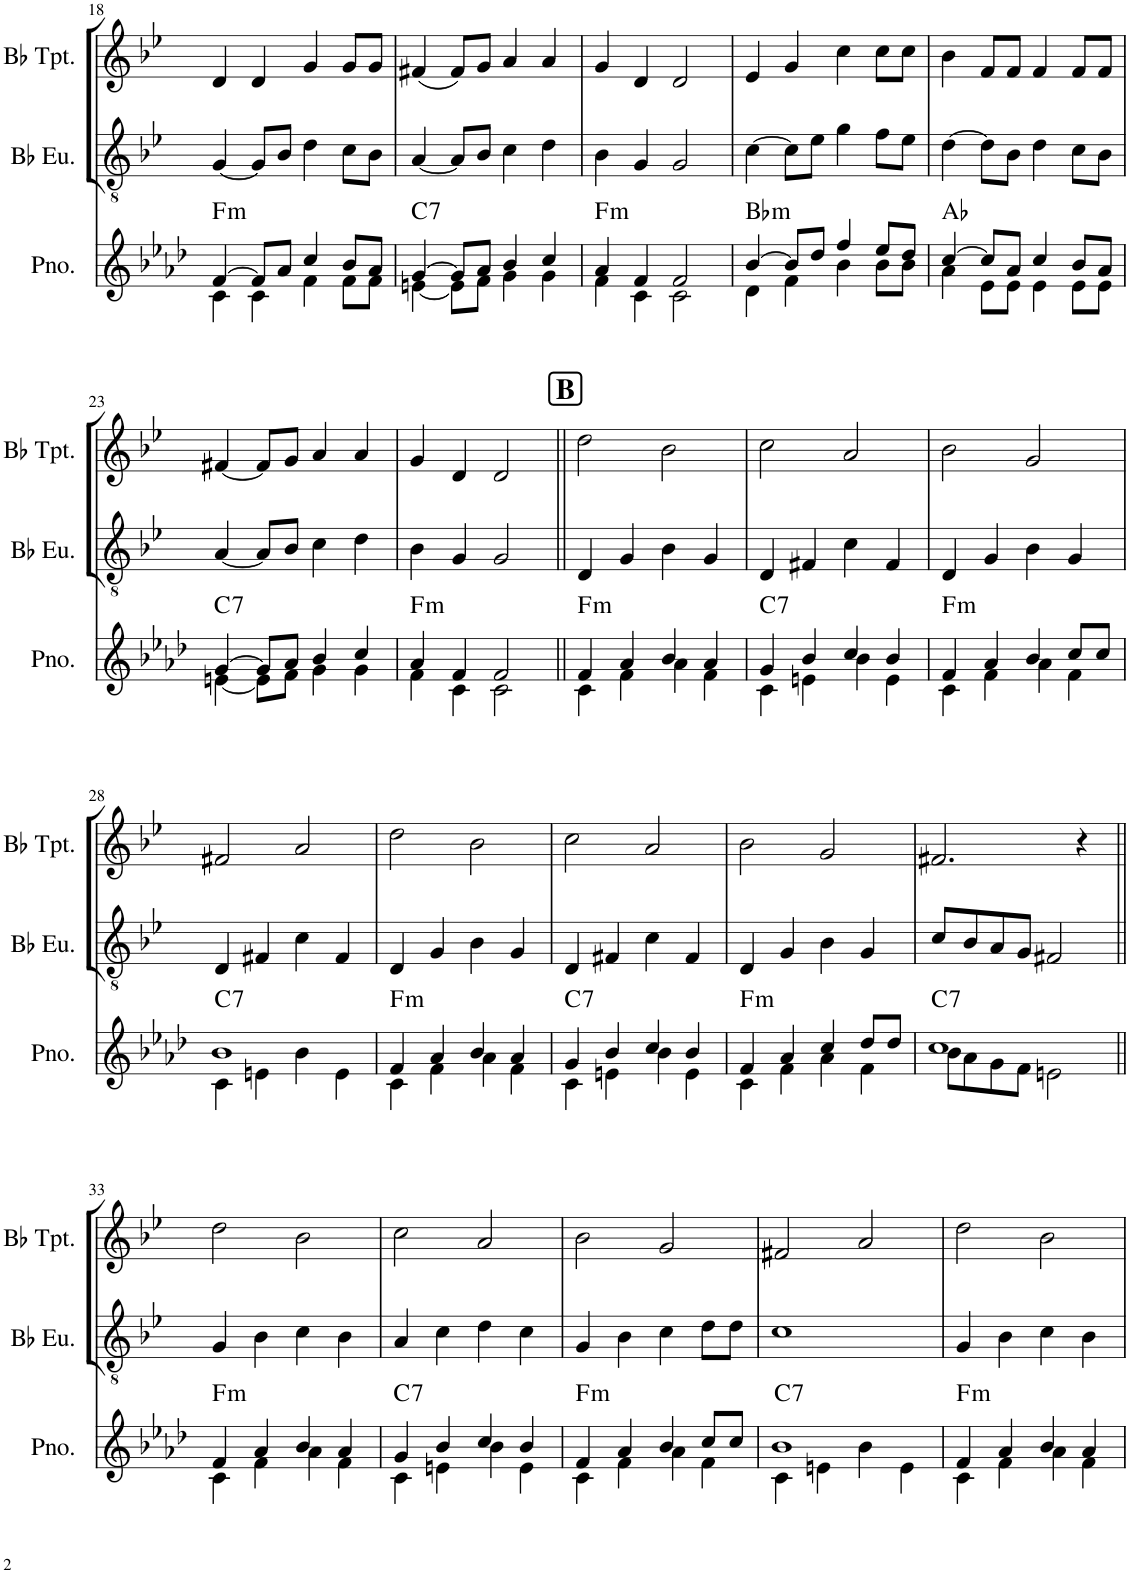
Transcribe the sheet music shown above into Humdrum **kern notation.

**kern	**harte	**kern	**kern
*part3	*part3	*part2	*part1
*staff3	*	*staff2	*staff1
*I"Piano	*	*I"Bb Euphonium	*I"Bb Trumpet
*I'Pno.	*	*I'Bb Eu.	*I'Bb Tpt.
!!LO:PB:g=z
*clefG2	*	*clefGv2	*clefG2
*	*	*Trd1c2	*Trd1c2
*k[b-e-a-d-]	*	*k[b-e-]	*k[b-e-]
*M4/4	*	*M4/4	*M4/4
=18	=18	=18	=18
*^	*	*	*
!	!	!LO:H:kt=m	!	!
[4f/	4c\	F:min	[4G/	4d/
8f/L]	4c\	.	8G/L]	4d/
8a-/J	.	.	8B-/J	.
4cc/	4f\	.	4d\	4g/
8b-/L	8f\L	.	8c\L	8g/L
8a-/J	8f\J	.	8B-\J	8g/J
=19	=19	=19	=19	=19
!	!	!LO:H:kt=7	!	!
[4g/	[4en\	C:7	[4A/	(4f#X/
8g/L]	8e\L]	.	8A/L]	8f#/L)
8a-/J	8f\J	.	8B-/J	8g/J
4b-/	4g\	.	4c\	4a/
4cc/	4g\	.	4d\	4a/
=20	=20	=20	=20	=20
!	!	!LO:H:kt=m	!	!
4a-/	4f\	F:min	4B-\	4g/
4f/	4c\	.	4G/	4d/
2f/	2c\	.	2G/	2d/
=21	=21	=21	=21	=21
!	!	!LO:H:kt=m	!	!
[4b-/	4d-\	Bb:min	[4c\	4e-/
8b-/L]	4f\	.	8c\L]	4g/
8dd-/J	.	.	8e-\J	.
4ff/	4b-\	.	4g\	4cc\
8ee-/L	8b-\L	.	8f\L	8cc\L
8dd-/J	8b-\J	.	8e-\J	8cc\J
=22	=22	=22	=22	=22
[4cc/	4a-\	Ab:maj	[4d\	4b-\
8cc/L]	8e-\L	.	8d\L]	8f/L
8a-/J	8e-\J	.	8B-\J	8f/J
4cc/	4e-\	.	4d\	4f/
8b-/L	8e-\L	.	8c\L	8f/L
8a-/J	8e-\J	.	8B-\J	8f/J
!!LO:LB:g=z
=23	=23	=23	=23	=23
!	!	!LO:H:kt=7	!	!
[4g/	[4en\	C:7	[4A/	[4f#X/
8g/L]	8e\L]	.	8A/L]	8f#/L]
8a-/J	8f\J	.	8B-/J	8g/J
4b-/	4g\	.	4c\	4a/
4cc/	4g\	.	4d\	4a/
=24	=24	=24	=24	=24
!	!	!LO:H:kt=m	!	!
4a-/	4f\	F:min	4B-\	4g/
4f/	4c\	.	4G/	4d/
2f/	2c\	.	2G/	2d/
!!LO:REH:place=s1:a:B:cj:fs=14:t=B
=25||	=25||	=25||	=25||	=25||
!	!	!LO:H:kt=m	!	!
4f/	4c\	F:min	4D/	2dd\
4a-/	4f\	.	4G/	.
4b-/	4a-\	.	4B-\	2b-\
4a-/	4f\	.	4G/	.
=26	=26	=26	=26	=26
!	!	!LO:H:kt=7	!	!
4g/	4c\	C:7	4D/	2cc\
4b-/	4en\	.	4F#X/	.
4cc/	4b-\	.	4c\	2a/
4b-/	4e\	.	4F#/	.
=27	=27	=27	=27	=27
!	!	!LO:H:kt=m	!	!
4f/	4c\	F:min	4D/	2b-\
4a-/	4f\	.	4G/	.
4b-/	4a-\	.	4B-\	2g/
8cc/L	4f\	.	4G/	.
8cc/J	.	.	.	.
!!LO:LB:g=z
=28	=28	=28	=28	=28
!	!	!LO:H:kt=7	!	!
1b-	4c\	C:7	4D/	2f#X/
.	4en\	.	4F#X/	.
.	4b-\	.	4c\	2a/
.	4e\	.	4F#/	.
=29	=29	=29	=29	=29
!	!	!LO:H:kt=m	!	!
4f/	4c\	F:min	4D/	2dd\
4a-/	4f\	.	4G/	.
4b-/	4a-\	.	4B-\	2b-\
4a-/	4f\	.	4G/	.
=30	=30	=30	=30	=30
!	!	!LO:H:kt=7	!	!
4g/	4c\	C:7	4D/	2cc\
4b-/	4en\	.	4F#X/	.
4cc/	4b-\	.	4c\	2a/
4b-/	4e\	.	4F#/	.
=31	=31	=31	=31	=31
!	!	!LO:H:kt=m	!	!
4f/	4c\	F:min	4D/	2b-\
4a-/	4f\	.	4G/	.
4cc/	4a-\	.	4B-\	2g/
8dd-/L	4f\	.	4G/	.
8dd-/J	.	.	.	.
=32	=32	=32	=32	=32
!	!	!LO:H:kt=7	!	!
1cc	8b-\L	C:7	8c/L	2.f#X/
.	8a-\	.	8B-/	.
.	8g\	.	8A/	.
.	8f\J	.	8G/J	.
.	2en\	.	2F#X/	.
.	.	.	.	4r
!!LO:LB:g=z
=33||	=33||	=33||	=33||	=33||
!	!	!LO:H:kt=m	!	!
4f/	4c\	F:min	4G/	2dd\
4a-/	4f\	.	4B-\	.
4b-/	4a-\	.	4c\	2b-\
4a-/	4f\	.	4B-\	.
=34	=34	=34	=34	=34
!	!	!LO:H:kt=7	!	!
4g/	4c\	C:7	4A/	2cc\
4b-/	4en\	.	4c\	.
4cc/	4b-\	.	4d\	2a/
4b-/	4e\	.	4c\	.
=35	=35	=35	=35	=35
!	!	!LO:H:kt=m	!	!
4f/	4c\	F:min	4G/	2b-\
4a-/	4f\	.	4B-\	.
4b-/	4a-\	.	4c\	2g/
8cc/L	4f\	.	8d\L	.
8cc/J	.	.	8d\J	.
=36	=36	=36	=36	=36
!	!	!LO:H:kt=7	!	!
1b-	4c\	C:7	1c	2f#X/
.	4en\	.	.	.
.	4b-\	.	.	2a/
.	4e\	.	.	.
=37	=37	=37	=37	=37
!	!	!LO:H:kt=m	!	!
4f/	4c\	F:min	4G/	2dd\
4a-/	4f\	.	4B-\	.
4b-/	4a-\	.	4c\	2b-\
4a-/	4f\	.	4B-\	.
*v	*v	*	*	*
=	=	=	=
*-	*-	*-	*-
